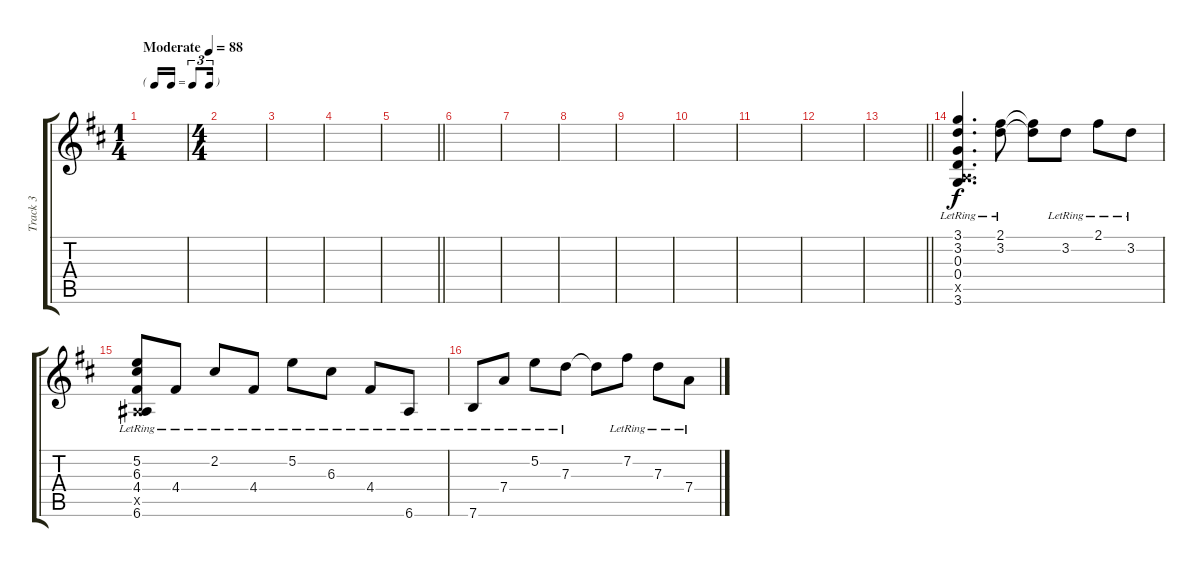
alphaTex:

\track ("Track 3" "Track 3") {instrument electricguitarclean}
\staff {score tabs}
\tuning (E4 B3 G3 D3 A2 E2) {hide}
\ts (1 4)
\tf triplet16th
\tempo (88 "Moderate")
\clef g2
\ks d
|
\ts (4 4)
|
|
|
\barLineRight lightlight
|
|
|
|
|
|
|
|
\barLineRight lightlight
|
(3.1{lr} 3.2{lr} 0.3{lr} 0.4{lr} 0.5{x} 3.6{lr}).4{d} (2.1{lr} 3.2{lr}).8 (2.1{t} 3.2{t}).8 3.2{lr}.8 2.1{lr}.8 3.2{lr}.8 |
(5.2{lr} 6.3{lr} 4.4{lr} 0.5{x} 6.6{lr}).8 4.4{lr}.8 2.2{lr}.8 4.4{lr}.8 5.2{lr}.8 6.3{lr}.8 4.4{lr}.8 6.6{lr}.8 |
7.6{lr}.8 7.4{lr}.8 5.2{lr}.8 7.3{lr}.8 7.3{t}.8 7.2{lr}.8 7.3{lr}.8 7.4{lr}.8
